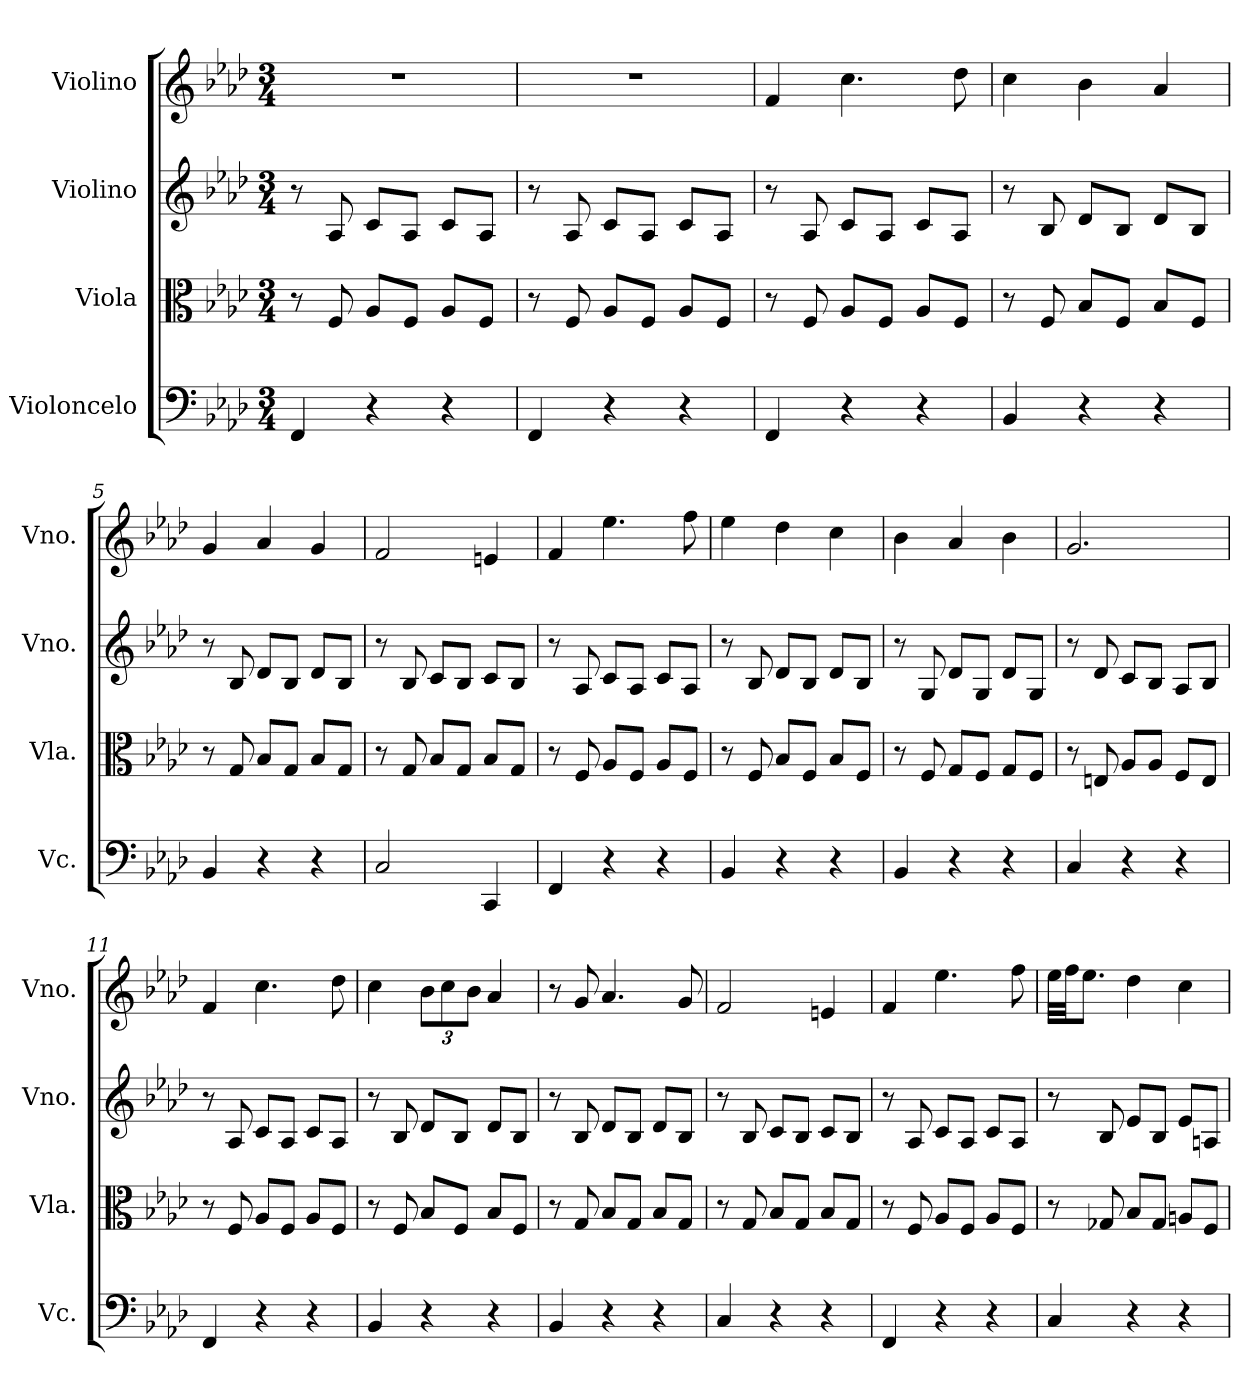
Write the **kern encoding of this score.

**kern	**kern	**kern	**kern
*part4	*part3	*part2	*part1
*staff4	*staff3	*staff2	*staff1
*I"Violoncelo	*I"Viola	*I"Violino	*I"Violino
*I'Vc.	*I'Vla.	*I'Vno.	*I'Vno.
*clefF4	*clefC3	*clefG2	*clefG2
*k[b-e-a-d-]	*k[b-e-a-d-]	*k[b-e-a-d-]	*k[b-e-a-d-]
*M3/4	*M3/4	*M3/4	*M3/4
*MM100	*MM100	*MM100	*MM100
=1	=1	=1	=1
4FF/	8r	8r	2.r
.	8F/	8A-/	.
4r	8A-/L	8c/L	.
.	8F/J	8A-/J	.
4r	8A-/L	8c/L	.
.	8F/J	8A-/J	.
=2	=2	=2	=2
4FF/	8r	8r	2.r
.	8F/	8A-/	.
4r	8A-/L	8c/L	.
.	8F/J	8A-/J	.
4r	8A-/L	8c/L	.
.	8F/J	8A-/J	.
=3	=3	=3	=3
4FF/	8r	8r	4f/
.	8F/	8A-/	.
4r	8A-/L	8c/L	4.cc\
.	8F/J	8A-/J	.
4r	8A-/L	8c/L	.
.	8F/J	8A-/J	8dd-\
=4	=4	=4	=4
4BB-/	8r	8r	4cc\
.	8F/	8B-/	.
4r	8B-/L	8d-/L	4b-\
.	8F/J	8B-/J	.
4r	8B-/L	8d-/L	4a-/
.	8F/J	8B-/J	.
=5	=5	=5	=5
4BB-/	8r	8r	4g/
.	8G/	8B-/	.
4r	8B-/L	8d-/L	4a-/
.	8G/J	8B-/J	.
4r	8B-/L	8d-/L	4g/
.	8G/J	8B-/J	.
!!LO:LB:g=z
=6	=6	=6	=6
2C/	8r	8r	2f/
.	8G/	8B-/	.
.	8B-/L	8c/L	.
.	8G/J	8B-/J	.
4CC/	8B-/L	8c/L	4en/
.	8G/J	8B-/J	.
=7	=7	=7	=7
4FF/	8r	8r	4f/
.	8F/	8A-/	.
4r	8A-/L	8c/L	4.ee-\
.	8F/J	8A-/J	.
4r	8A-/L	8c/L	.
.	8F/J	8A-/J	8ff\
=8	=8	=8	=8
4BB-/	8r	8r	4ee-\
.	8F/	8B-/	.
4r	8B-/L	8d-/L	4dd-\
.	8F/J	8B-/J	.
4r	8B-/L	8d-/L	4cc\
.	8F/J	8B-/J	.
=9	=9	=9	=9
4BB-/	8r	8r	4b-\
.	8F/	8G/	.
4r	8G/L	8d-/L	4a-/
.	8F/J	8G/J	.
4r	8G/L	8d-/L	4b-\
.	8F/J	8G/J	.
=10	=10	=10	=10
4C/	8r	8r	2.g/
.	8En/	8d-/	.
4r	8A-/L	8c/L	.
.	8A-/J	8B-/J	.
4r	8F/L	8A-/L	.
.	8E/J	8B-/J	.
!!LO:LB:g=z
=11	=11	=11	=11
4FF/	8r	8r	4f/
.	8F/	8A-/	.
4r	8A-/L	8c/L	4.cc\
.	8F/J	8A-/J	.
4r	8A-/L	8c/L	.
.	8F/J	8A-/J	8dd-\
=12	=12	=12	=12
4BB-/	8r	8r	4cc\
.	8F/	8B-/	.
*	*	*	*Xbrackettup
4r	8B-/L	8d-/L	12b-\L
.	.	.	12cc\
.	8F/J	8B-/J	.
.	.	.	12b-\J
4r	8B-/L	8d-/L	4a-/
.	8F/J	8B-/J	.
=13	=13	=13	=13
4BB-/	8r	8r	8r
.	8G/	8B-/	8g/
4r	8B-/L	8d-/L	4.a-/
.	8G/J	8B-/J	.
4r	8B-/L	8d-/L	.
.	8G/J	8B-/J	8g/
=14	=14	=14	=14
4C/	8r	8r	2f/
.	8G/	8B-/	.
4r	8B-/L	8c/L	.
.	8G/J	8B-/J	.
4r	8B-/L	8c/L	4en/
.	8G/J	8B-/J	.
=15	=15	=15	=15
4FF/	8r	8r	4f/
.	8F/	8A-/	.
4r	8A-/L	8c/L	4.ee-\
.	8F/J	8A-/J	.
4r	8A-/L	8c/L	.
.	8F/J	8A-/J	8ff\
!!LO:PB:g=z
=16	=16	=16	=16
4C/	8r	8r	32ee-\LLL
.	.	.	32ff\JJ
.	.	.	8.ee-\J
.	8G-X/	8B-/	.
4r	8B-/L	8e-/L	4dd-\
.	8G-/J	8B-/J	.
4r	8An/L	8e-/L	4cc\
.	8F/J	8An/J	.
=	=	=	=
*-	*-	*-	*-
